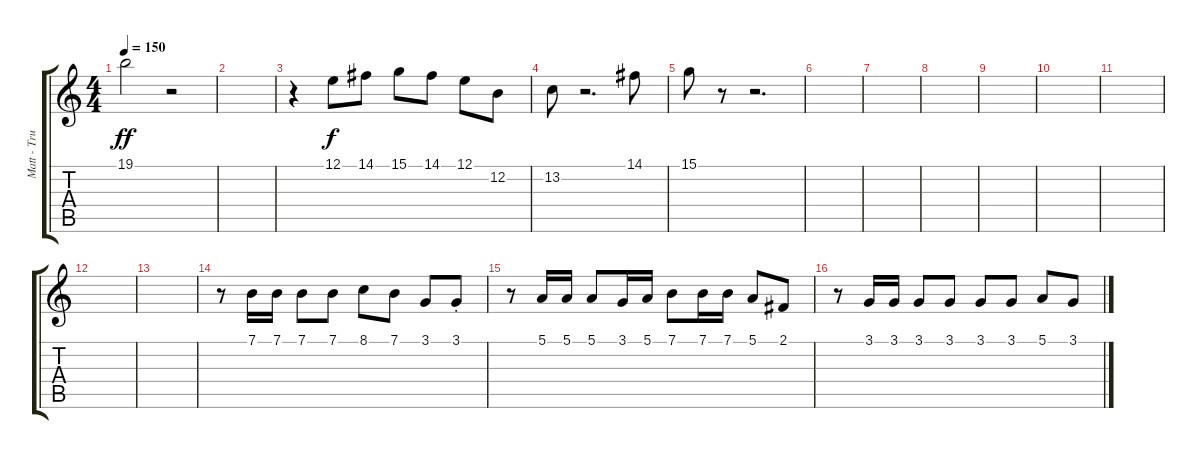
\track ("Matt - Trumpet" "Matt - Tru") {instrument trumpet}
\staff {score tabs}
\tuning (E4 B3 G3 D3 A2 E2) {hide}
\ts (4 4)
\tempo 150
\clef g2
\ks c
19.1.2{dy ff} r.2 |
|
r.4 12.1.8{dy f} 14.1.8 15.1.8 14.1.8 12.1.8 12.2.8 |
13.2.8 r.2{d} 14.1.8 |
15.1.8 r.8 r.2{d} |
|
|
|
|
|
|
|
|
r.8 7.1.16 7.1.16 7.1.8 7.1.8 8.1.8 7.1.8 3.1.8 3.1{st}.8 |
r.8 5.1.16 5.1.16 5.1.8 3.1.16 5.1.16 7.1.8 7.1.16 7.1.16 5.1.8 2.1.8 |
r.8 3.1.16 3.1.16 3.1.8 3.1.8 3.1.8 3.1.8 5.1.8 3.1.8
